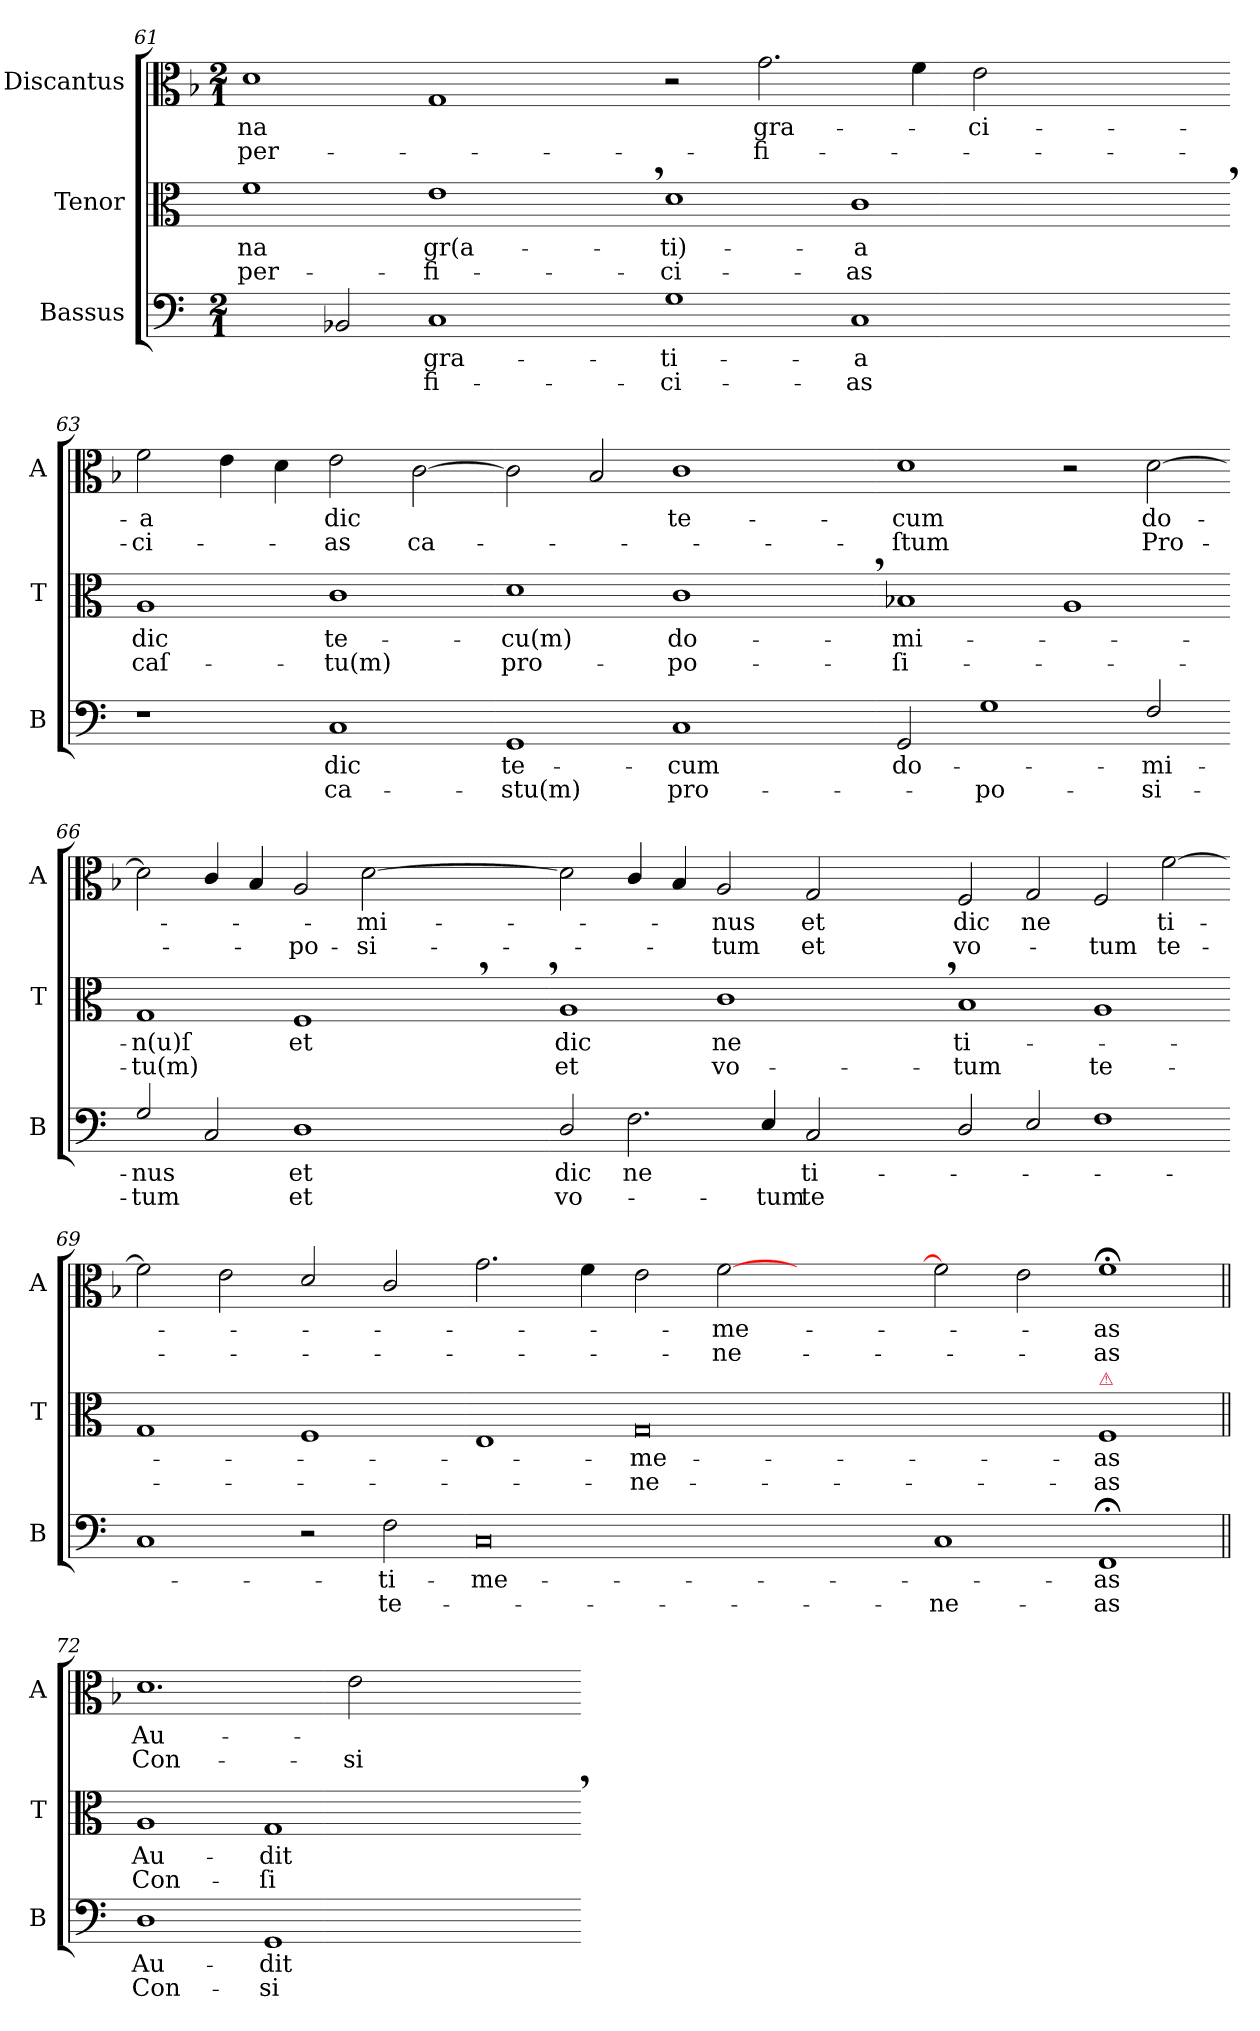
**kern	**text	**text	**kern	**text	**text	**kern	**text	**text
*part3	*part3	*part3	*part2	*part2	*part2	*part1	*part1	*part1
*staff3	*staff3	*staff3	*staff2	*staff2	*staff2	*staff1	*staff1	*staff1
*I"Bassus	*	*	*I"Tenor	*	*	*I"Discantus	*	*
*I'B	*	*	*I'T	*	*	*I'A	*	*
*clefF4	*	*	*clefC3	*	*	*clefC3	*	*
*	*	*	*	*	*	*k[b-]	*	*
*	*	*	*	*	*	*F:	*	*
*M2/1	*	*	*	*	*	*M2/1	*	*
=61	=61	=61	=61	=61	=61	=61	=61	=61
2ryy	.	.	1f,<	-na	per-	1d	-na	per-
2BB-X/	.	.	.	.	.	.	.	.
1C	gra-	-fi-	1e	gr(a-	-fi-	1G	.	.
=62-	=62-	=62-	=62-	=62-	=62-	=62-	=62-	=62-
1G	-ti-	-ci-	1d	ti)-	-ci-	2r	.	.
.	.	.	.	.	.	2.g\	gra-	-fi-
1C	-a	-as	1c,<	-a	-as	.	.	.
.	.	.	.	.	.	4f\	.	.
.	.	.	.	.	.	2e\	-ci-	.
=63-	=63-	=63-	=63-	=63-	=63-	=63-	=63-	=63-
1r	.	.	1A	dic	caſ-	2f\	-a	-ci-
.	.	.	.	.	.	4e\	.	.
.	.	.	.	.	.	4d\	.	.
1C	dic	ca-	1c	te-	-tu(m)	2e\	dic	-as
.	.	.	.	.	.	[2c\	.	ca-
=64-	=64-	=64-	=64-	=64-	=64-	=64-	=64-	=64-
1GG	te-	-stu(m)	1d,<	-cu(m)	pro-	2c\]	.	.
.	.	.	.	.	.	2B-/	.	.
1C	cum	pro-	1c	do-	-po-	1c	te-	.
=65-	=65-	=65-	=65-	=65-	=65-	=65-	=65-	=65-
2GG/	do-	.	1B-	-mi-	-ſi-	1d	-cum	-ſtum
1G	.	-po-	.	.	.	.	.	.
.	.	.	1A	.	.	2r	.	.
2F/	-mi-	-si-	.	.	.	[2d\	do-	Pro-
=66-	=66-	=66-	=66-	=66-	=66-	=66-	=66-	=66-
2G/	-nus	-tum	1G,<	-n(u)ſ	-tu(m)	2d\]	.	.
2C/	.	.	.	.	.	4c/	.	.
.	.	.	.	.	.	4B-/	.	.
1D	et	et	1F,<	et	.	2A/	.	-po-
.	.	.	.	.	.	[2d\	-mi-	-si-
=67-	=67-	=67-	=67-	=67-	=67-	=67-	=67-	=67-
2D/	dic	vo-	1A,<	dic	et	2d\]	.	.
2.F\	ne	.	.	.	.	4c/	.	.
.	.	.	.	.	.	4B-/	.	.
.	.	.	1c	ne	vo-	2A/	-nus	-tum
4E/	.	-tum	.	.	.	.	.	.
2C/	ti-	te	.	.	.	2G/	et	et
=68-	=68-	=68-	=68-	=68-	=68-	=68-	=68-	=68-
2D/	.	.	1B-	ti-	-tum	2F/	dic	vo-
2E/	.	.	.	.	.	2G/	ne	.
1F	.	.	1A	.	te-	2F/	.	-tum
.	.	.	.	.	.	[2f\	ti-	te-
=69-	=69-	=69-	=69-	=69-	=69-	=69-	=69-	=69-
1C	.	.	1G	.	.	2f\]	.	.
.	.	.	.	.	.	2e\	.	.
2r	.	.	1F	.	.	2d/	.	.
2F\	-ti-	te-	.	.	.	2c/	.	.
=70-	=70-	=70-	=70-	=70-	=70-	=70-	=70-	=70-
0C	-me-	.	1E	.	.	2.g\	.	.
.	.	.	.	.	.	4f\	.	.
.	.	.	0G	-me-	-ne-	2e\	.	.
.	.	.	.	.	.	[2f\	-me-	-ne-
1ryy	.	.	.	.	.	1ryy	.	.
=71-	=71-	=71-	=71-	=71-	=71-	=71-	=71-	=71-
1C	.	-ne-	1ryy	.	.	2f\]	.	.
.	.	.	.	.	.	2e\	.	.
!	!	!	!LO:TX:a:color=crimson:t=⚠	!	!	!	!	!
1FF;<	-as	-as	1F	-as	-as	1f;<	-as	-as
=72||	=72||	=72||	=72||	=72||	=72||	=72||	=72||	=72||
1D	Au-	Con-	1A	Au-	Con-	1.d	Au-	Con-
1GG	-dit	-si-	1G,<	-dit	-ſi-	.	.	.
.	.	.	.	.	.	2e\	.	-si-
=-	=-	=-	=-	=-	=-	=-	=-	=-
*-	*-	*-	*-	*-	*-	*-	*-	*-
